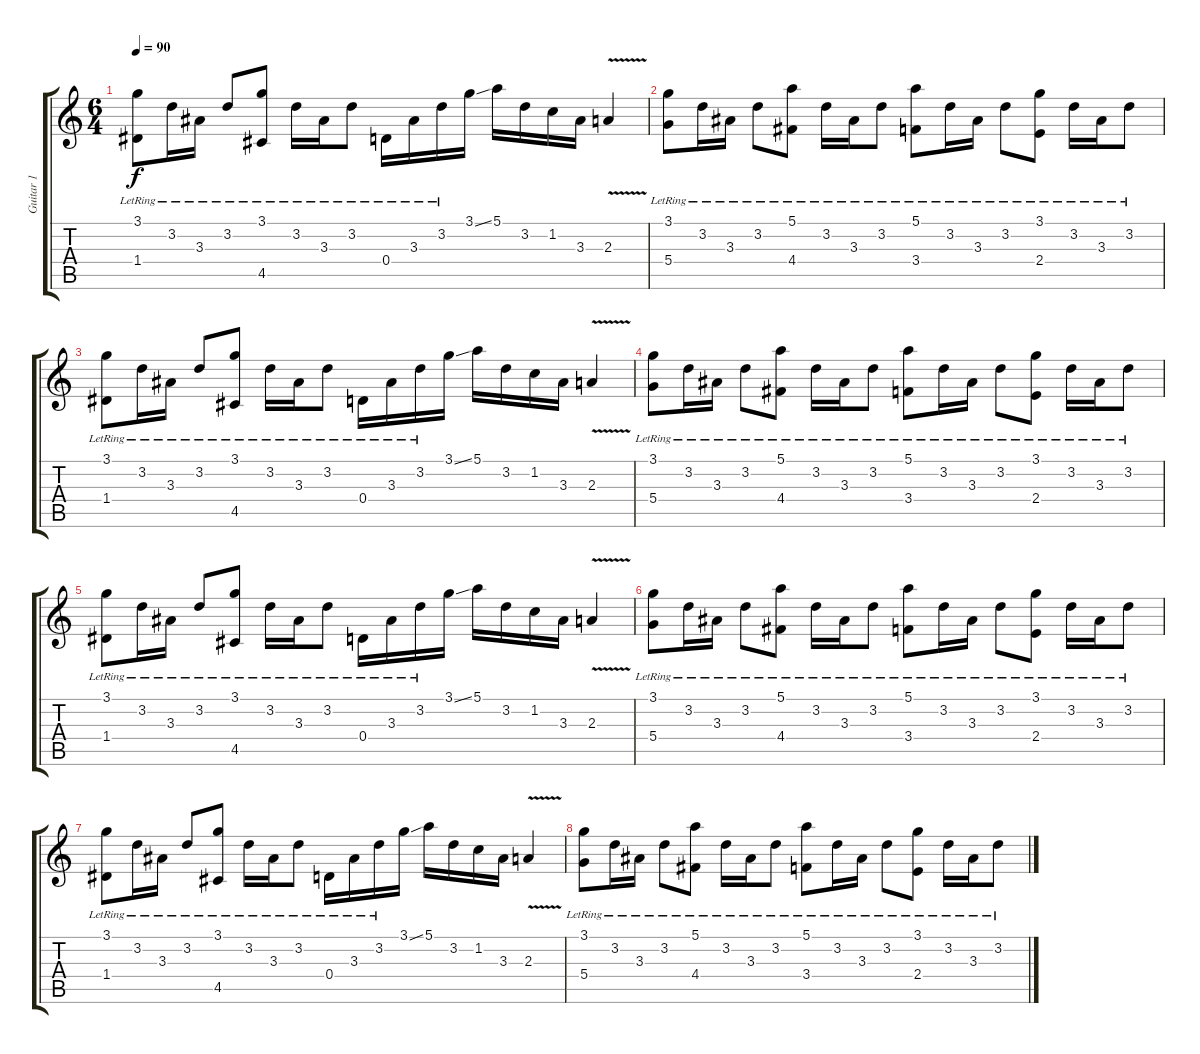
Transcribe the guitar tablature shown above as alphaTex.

\track ("Guitar 1" "Guitar 1") {instrument distortionguitar}
\staff {score tabs}
\tuning (E4 B3 G3 D3 A2 E2) {hide}
\ts (6 4)
\tempo 90
\clef g2
\ks c
(3.1{lr} 1.4{lr}).8{dy f} 3.2{lr}.16 3.3{lr}.16 3.2{lr}.8 (3.1{lr} 4.5{lr}).8 3.2{lr}.16 3.3{lr}.16 3.2{lr}.8 0.4{lr}.16 3.3{lr}.16 3.2{lr}.16 3.1{ss}.16 5.1.16 3.2.16 1.2.16 3.3.16 2.3{v}.4 |
(3.1{lr} 5.4{lr}).8{instrument acousticguitarsteel} 3.2{lr}.16 3.3{lr}.16 3.2{lr}.8 (5.1{lr} 4.4{lr}).8 3.2{lr}.16 3.3{lr}.16 3.2{lr}.8 (5.1{lr} 3.4{lr}).8 3.2{lr}.16 3.3{lr}.16 3.2{lr}.8 (3.1{lr} 2.4{lr}).8 3.2{lr}.16 3.3{lr}.16 3.2{lr}.8 |
(3.1{lr} 1.4{lr}).8 3.2{lr}.16 3.3{lr}.16 3.2{lr}.8 (3.1{lr} 4.5{lr}).8 3.2{lr}.16 3.3{lr}.16 3.2{lr}.8 0.4{lr}.16 3.3{lr}.16 3.2{lr}.16 3.1{ss}.16 5.1.16 3.2.16 1.2.16 3.3.16 2.3{v}.4 |
(3.1{lr} 5.4{lr}).8{instrument acousticguitarsteel} 3.2{lr}.16 3.3{lr}.16 3.2{lr}.8 (5.1{lr} 4.4{lr}).8 3.2{lr}.16 3.3{lr}.16 3.2{lr}.8 (5.1{lr} 3.4{lr}).8 3.2{lr}.16 3.3{lr}.16 3.2{lr}.8 (3.1{lr} 2.4{lr}).8 3.2{lr}.16 3.3{lr}.16 3.2{lr}.8 |
(3.1{lr} 1.4{lr}).8 3.2{lr}.16 3.3{lr}.16 3.2{lr}.8 (3.1{lr} 4.5{lr}).8 3.2{lr}.16 3.3{lr}.16 3.2{lr}.8 0.4{lr}.16 3.3{lr}.16 3.2{lr}.16 3.1{ss}.16 5.1.16 3.2.16 1.2.16 3.3.16 2.3{v}.4 |
(3.1{lr} 5.4{lr}).8{instrument acousticguitarsteel} 3.2{lr}.16 3.3{lr}.16 3.2{lr}.8 (5.1{lr} 4.4{lr}).8 3.2{lr}.16 3.3{lr}.16 3.2{lr}.8 (5.1{lr} 3.4{lr}).8 3.2{lr}.16 3.3{lr}.16 3.2{lr}.8 (3.1{lr} 2.4{lr}).8 3.2{lr}.16 3.3{lr}.16 3.2{lr}.8 |
(3.1{lr} 1.4{lr}).8 3.2{lr}.16 3.3{lr}.16 3.2{lr}.8 (3.1{lr} 4.5{lr}).8 3.2{lr}.16 3.3{lr}.16 3.2{lr}.8 0.4{lr}.16 3.3{lr}.16 3.2{lr}.16 3.1{ss}.16 5.1.16 3.2.16 1.2.16 3.3.16 2.3{v}.4 |
(3.1{lr} 5.4{lr}).8{instrument acousticguitarsteel} 3.2{lr}.16 3.3{lr}.16 3.2{lr}.8 (5.1{lr} 4.4{lr}).8 3.2{lr}.16 3.3{lr}.16 3.2{lr}.8 (5.1{lr} 3.4{lr}).8 3.2{lr}.16 3.3{lr}.16 3.2{lr}.8 (3.1{lr} 2.4{lr}).8 3.2{lr}.16 3.3{lr}.16 3.2{lr}.8
